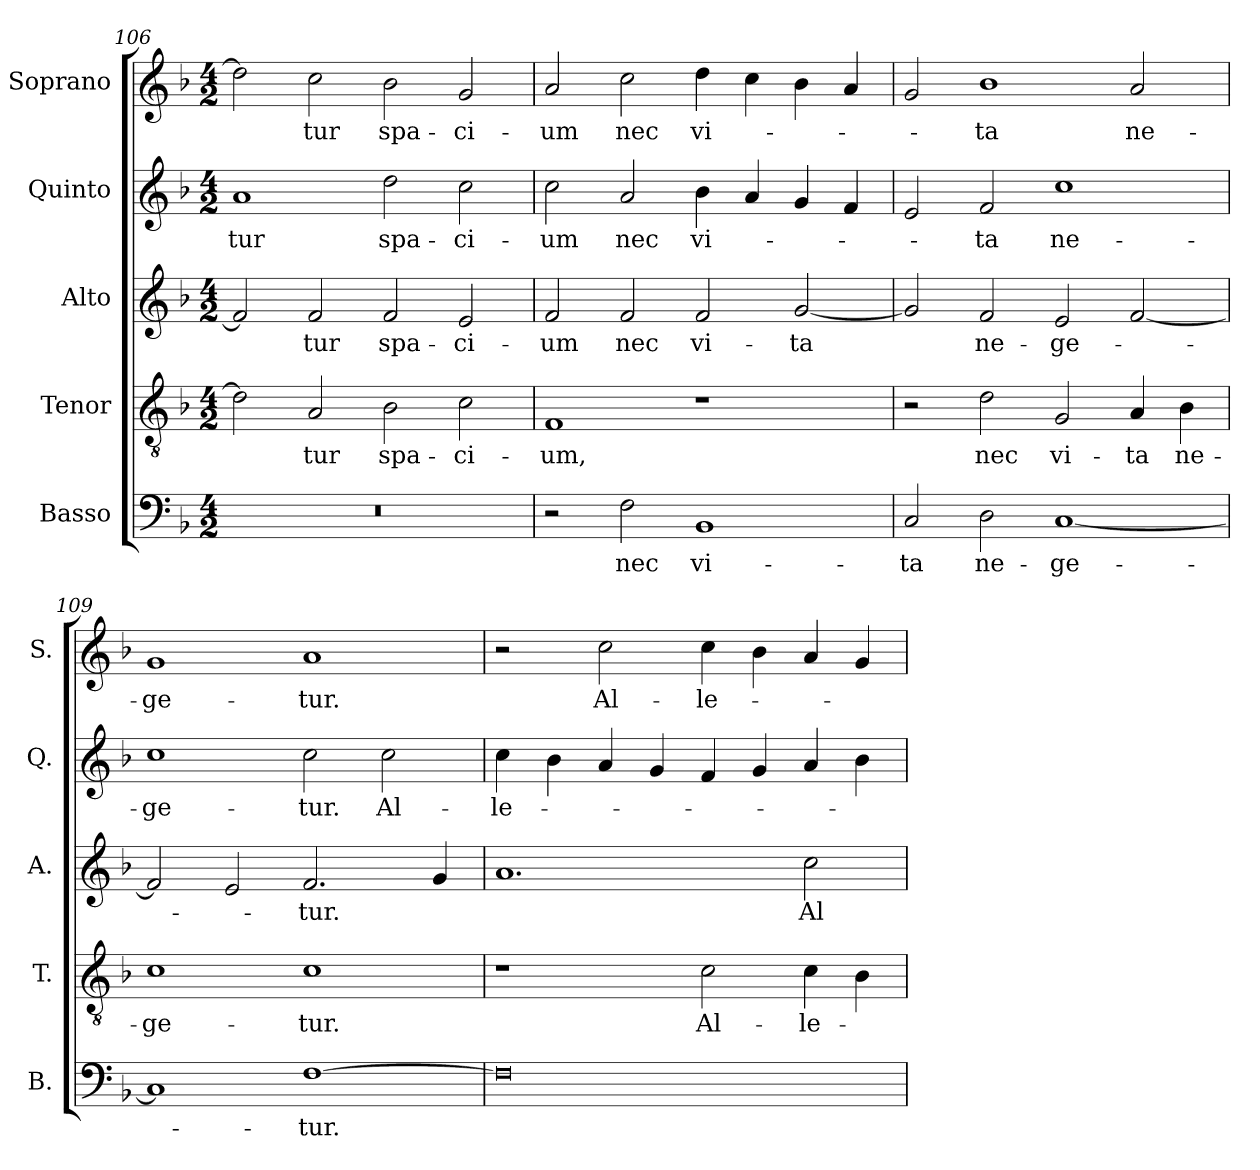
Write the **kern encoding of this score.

**kern	**text	**kern	**text	**kern	**text	**kern	**text	**kern	**text
*part5	*part5	*part4	*part4	*part3	*part3	*part2	*part2	*part1	*part1
*staff5	*staff5	*staff4	*staff4	*staff3	*staff3	*staff2	*staff2	*staff1	*staff1
*I"Basso	*	*I"Tenor	*	*I"Alto	*	*I"Quinto	*	*I"Soprano	*
*I'B.	*	*I'T.	*	*I'A.	*	*I'Q.	*	*I'S.	*
*clefF4	*	*clefGv2	*	*clefG2	*	*clefG2	*	*clefG2	*
*	*	*ITrd7c12	*	*	*	*	*	*	*
*k[b-]	*	*k[b-]	*	*k[b-]	*	*k[b-]	*	*k[b-]	*
*F:	*	*F:	*	*F:	*	*F:	*	*F:	*
*M4/2	*	*M4/2	*	*M4/2	*	*M4/2	*	*M4/2	*
=106	=106	=106	=106	=106	=106	=106	=106	=106	=106
!LO:N:vis=1	!	!	!	!	!	!	!	!	!
!	!	!	!	!	!	!	!LO:LY:b:color=#000000	!	!
0r	.	2Di\]	.	2fi/]	.	1ai	-tur	2ddi\]	.
!	!	!	!LO:LY:b:color=#000000	!	!	!	!	!	!
!	!	!	!	!	!LO:LY:b:color=#000000	!	!	!	!
!	!	!	!	!	!	!	!	!	!LO:LY:b:color=#000000
.	.	2AAi/	-tur	2fi/	-tur	.	.	2cci\	-tur
!	!	!	!LO:LY:b:color=#000000	!	!	!	!	!	!
!	!	!	!	!	!LO:LY:b:color=#000000	!	!	!	!
!	!	!	!	!	!	!	!LO:LY:b:color=#000000	!	!
!	!	!	!	!	!	!	!	!	!LO:LY:b:color=#000000
.	.	2BB-i\	spa-	2fi/	spa-	2ddi\	spa-	2b-i\	spa-
!	!	!	!LO:LY:b:color=#000000	!	!	!	!	!	!
!	!	!	!	!	!LO:LY:b:color=#000000	!	!	!	!
!	!	!	!	!	!	!	!LO:LY:b:color=#000000	!	!
!	!	!	!	!	!	!	!	!	!LO:LY:b:color=#000000
.	.	2Ci\	-ci-	2ei/	-ci-	2cci\	-ci-	2gi/	-ci-
=107	=107	=107	=107	=107	=107	=107	=107	=107	=107
!	!	!	!LO:LY:b:color=#000000	!	!	!	!	!	!
!	!	!	!	!	!LO:LY:b:color=#000000	!	!	!	!
!	!	!	!	!	!	!	!LO:LY:b:color=#000000	!	!
!	!	!	!	!	!	!	!	!	!LO:LY:b:color=#000000
2r	.	1FFi	-um,	2fi/	-um	2cci\	-um	2ai/	-um
!	!LO:LY:b:color=#000000	!	!	!	!	!	!	!	!
!	!	!	!	!	!LO:LY:b:color=#000000	!	!	!	!
!	!	!	!	!	!	!	!LO:LY:b:color=#000000	!	!
!	!	!	!	!	!	!	!	!	!LO:LY:b:color=#000000
2Fi\	nec	.	.	2fi/	nec	2ai/	nec	2cci\	nec
!	!LO:LY:b:color=#000000	!	!	!	!	!	!	!	!
!	!	!	!	!	!LO:LY:b:color=#000000	!	!	!	!
!	!	!	!	!	!	!	!LO:LY:b:color=#000000	!	!
!	!	!	!	!	!	!	!	!	!LO:LY:b:color=#000000
1BB-i	vi-	1r	.	2fi/	vi-	4b-i\	vi-	4ddi\	vi-
.	.	.	.	.	.	4ai/	.	4cci\	.
!	!	!	!	!	!LO:LY:b:color=#000000	!	!	!	!
.	.	.	.	[2gi/	-ta	4gi/	.	4b-i\	.
.	.	.	.	.	.	4fi/	.	4ai/	.
=108	=108	=108	=108	=108	=108	=108	=108	=108	=108
!	!LO:LY:b:color=#000000	!	!	!	!	!	!	!	!
2Ci/	-ta	2r	.	2gi/]	.	2ei/	.	2gi/	.
!	!LO:LY:b:color=#000000	!	!	!	!	!	!	!	!
!	!	!	!LO:LY:b:color=#000000	!	!	!	!	!	!
!	!	!	!	!	!LO:LY:b:color=#000000	!	!	!	!
!	!	!	!	!	!	!	!LO:LY:b:color=#000000	!	!
!	!	!	!	!	!	!	!	!	!LO:LY:b:color=#000000
2Di\	ne-	2Di\	nec	2fi/	ne-	2fi/	-ta	1b-i	-ta
!	!LO:LY:b:color=#000000	!	!	!	!	!	!	!	!
!	!	!	!LO:LY:b:color=#000000	!	!	!	!	!	!
!	!	!	!	!	!LO:LY:b:color=#000000	!	!	!	!
!	!	!	!	!	!	!	!LO:LY:b:color=#000000	!	!
[1Ci	-ge-	2GGi/	vi-	2ei/	-ge-	1cci	ne-	.	.
!	!	!	!LO:LY:b:color=#000000	!	!	!	!	!	!
!	!	!	!	!	!	!	!	!	!LO:LY:b:color=#000000
.	.	4AAi/	-ta	[2fi/	.	.	.	2ai/	ne-
!	!	!	!LO:LY:b:color=#000000	!	!	!	!	!	!
.	.	4BB-i\	ne-	.	.	.	.	.	.
!!LO:PB:g=z
=109	=109	=109	=109	=109	=109	=109	=109	=109	=109
!	!	!	!LO:LY:b:color=#000000	!	!	!	!	!	!
!	!	!	!	!	!	!	!LO:LY:b:color=#000000	!	!
!	!	!	!	!	!	!	!	!	!LO:LY:b:color=#000000
1Ci]	.	1Ci	-ge-	2fi/]	.	1cci	-ge-	1gi	-ge-
.	.	.	.	2ei/	.	.	.	.	.
!	!LO:LY:b:color=#000000	!	!	!	!	!	!	!	!
!	!	!	!LO:LY:b:color=#000000	!	!	!	!	!	!
!	!	!	!	!	!LO:LY:b:color=#000000	!	!	!	!
!	!	!	!	!	!	!	!LO:LY:b:color=#000000	!	!
!	!	!	!	!	!	!	!	!	!LO:LY:b:color=#000000
[1Fi	-tur.	1Ci	-tur.	2.fi/	-tur.	2cci\	-tur.	1ai	-tur.
!	!	!	!	!	!	!	!LO:LY:b:color=#000000	!	!
.	.	.	.	.	.	2cci\	Al-	.	.
.	.	.	.	4gi/	.	.	.	.	.
=110	=110	=110	=110	=110	=110	=110	=110	=110	=110
!	!	!	!	!	!	!	!LO:LY:b:color=#000000	!	!
0Fi]	.	1r	.	1.ai	.	4cci\	-le-	2r	.
.	.	.	.	.	.	4b-i\	.	.	.
!	!	!	!	!	!	!	!	!	!LO:LY:b:color=#000000
.	.	.	.	.	.	4ai/	.	2cci\	Al-
.	.	.	.	.	.	4gi/	.	.	.
!	!	!	!LO:LY:b:color=#000000	!	!	!	!	!	!
!	!	!	!	!	!	!	!	!	!LO:LY:b:color=#000000
.	.	2Ci\	Al-	.	.	4fi/	.	4cci\	-le-
.	.	.	.	.	.	4gi/	.	4b-i\	.
!	!	!	!LO:LY:b:color=#000000	!	!	!	!	!	!
!	!	!	!	!	!LO:LY:b:color=#000000	!	!	!	!
.	.	4Ci\	-le-	2cci\	Al-	4ai/	.	4ai/	.
.	.	4BB-i\	.	.	.	4b-i\	.	4gi/	.
=	=	=	=	=	=	=	=	=	=
*-	*-	*-	*-	*-	*-	*-	*-	*-	*-
